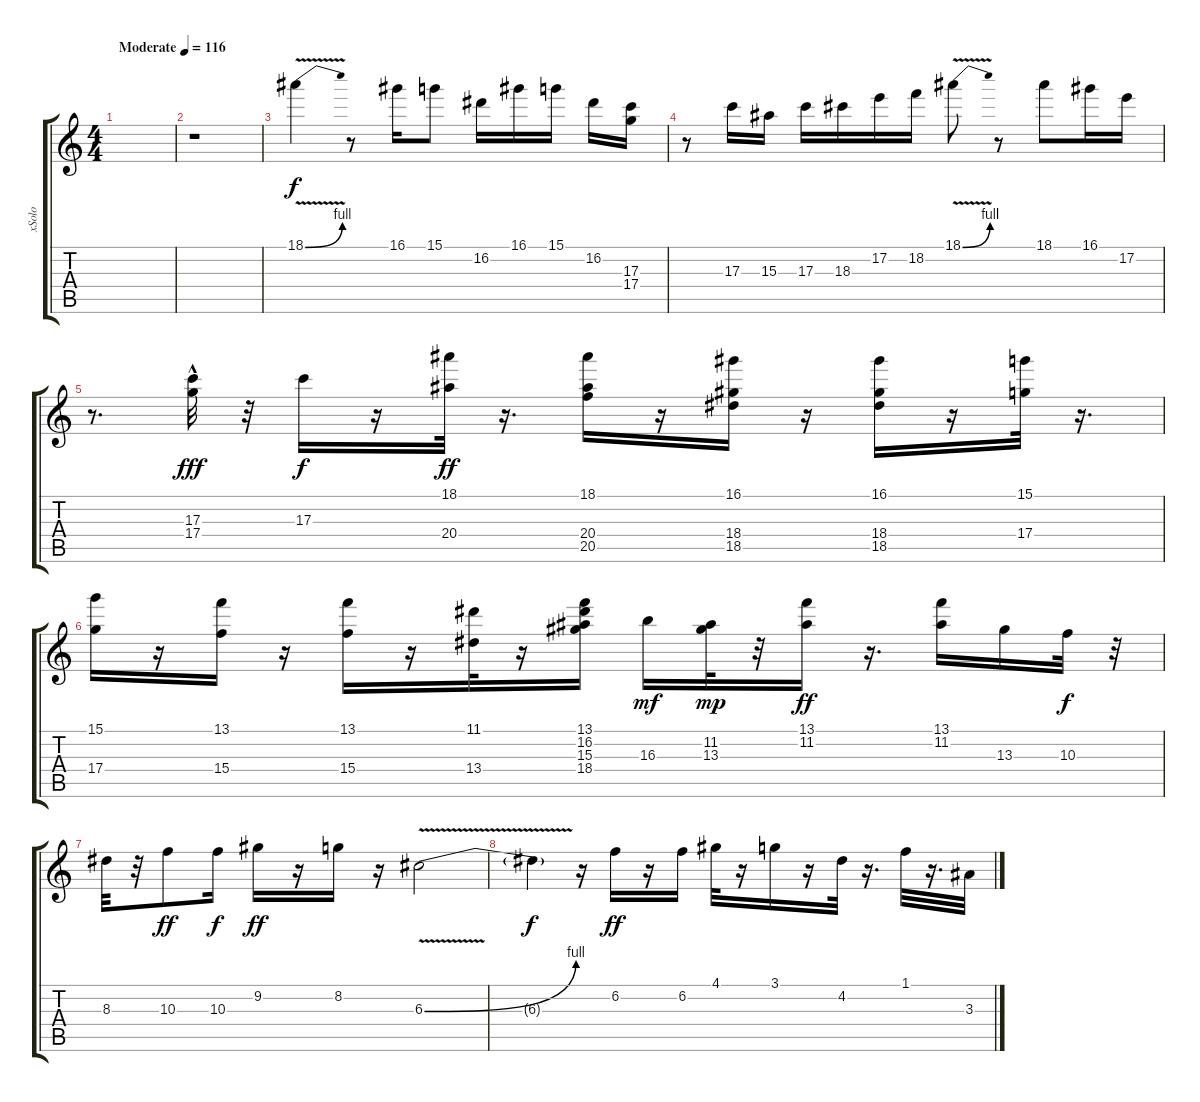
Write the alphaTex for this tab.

\track ("xSolo" "xSolo") {instrument electricguitarjazz}
\staff {score tabs}
\tuning (E4 B3 G3 D3 A2 E2) {hide}
\ts (4 4)
\section ("" "")
\tempo (116 "Moderate")
\clef g2
\ks c
|
r.1 |
18.1{be (bend 0 0 60 4) v}.4 r.8 16.1.16 15.1.8 16.2.16 16.1.16 15.1.16 16.2.16 (17.3 17.4).16 |
r.8 17.3.16 15.3.16 17.3.16 18.3.16 17.2.16 18.2.16 18.1{be (bend 0 0 60 4) v}.8 r.8 18.1.8 16.1.16{txt ""} 17.2.16 |
r.8{d} (17.3{hac} 17.4).32{dy fff} r.32 17.3.16{dy f} r.16 (18.1 20.4).32{dy ff} r.16{d} (18.1 20.4 20.5).16 r.16 (16.1 18.4 18.5).16 r.16 (16.1 18.4 18.5).16 r.16 (15.1 17.4).32 r.16{d} |
(15.1 17.4).16 r.16 (13.1 15.4).16 r.16 (13.1 15.4).16 r.16 (11.1 13.4).32 r.16 (13.1 16.2 15.3 18.4).16 16.3.16{dy mf} (11.2 13.3).32{dy mp} r.32 (13.1 11.2).16{dy ff} r.16{d} (13.1 11.2).16 13.3.16 10.3.32{dy f} r.32 |
8.3.32 r.32 10.3.8{dy ff} 10.3.16{dy f} 9.2.16{dy ff} r.16 8.2.16 r.16 6.3{be (bend 0 0 60 4) v}.2 |
6.3{t}.4{dy f} r.16 6.2.16{dy ff} r.16 6.2.16 4.1.32 r.16 3.1.16 r.16 4.2.32 r.16{d} 1.1.32 r.16{d} 3.3.32
